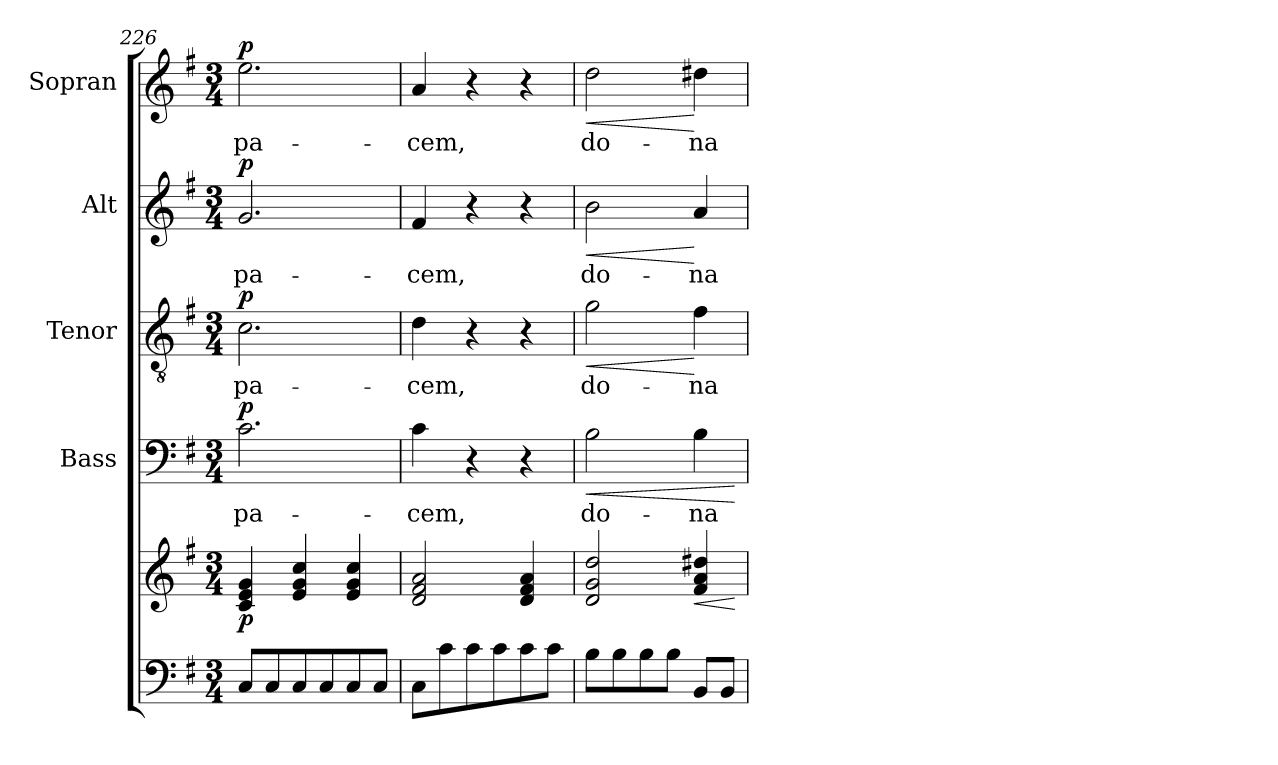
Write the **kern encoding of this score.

**kern	**kern	**dynam	**kern	**text	**dynam	**kern	**text	**dynam	**kern	**text	**dynam	**kern	**text	**dynam
*part5	*part5	*part5	*part4	*part4	*part4	*part3	*part3	*part3	*part2	*part2	*part2	*part1	*part1	*part1
*staff6	*staff5	*staff5/6	*staff4	*staff4	*staff4	*staff3	*staff3	*staff3	*staff2	*staff2	*staff2	*staff1	*staff1	*staff1
*	*	*	*I"Bass	*	*	*I"Tenor	*	*	*I"Alt	*	*	*I"Sopran	*	*
*	*	*	*I'B.	*	*	*I'T.	*	*	*I'A.	*	*	*I'S.	*	*
!!LO:PB:g=z
*clefF4	*clefG2	*	*clefF4	*	*	*clefGv2	*	*	*clefG2	*	*	*clefG2	*	*
*k[f#]	*k[f#]	*	*k[f#]	*	*	*k[f#]	*	*	*k[f#]	*	*	*k[f#]	*	*
*G:	*G:	*	*G:	*	*	*G:	*	*	*G:	*	*	*G:	*	*
*M3/4	*M3/4	*	*M3/4	*	*	*M3/4	*	*	*M3/4	*	*	*M3/4	*	*
=226	=226	=226	=226	=226	=226	=226	=226	=226	=226	=226	=226	=226	=226	=226
!	!	!LO:DY:b	!	!LO:LY:b	!LO:DY:a	!	!LO:LY:b	!LO:DY:a	!	!LO:LY:b	!LO:DY:a	!	!LO:LY:b	!LO:DY:a
8C/L	4c/ 4e/ 4g/	p	2.c\	pa-	p	2.c\	pa-	p	2.g/	pa-	p	2.ee\	pa-	p
8C/	.	.	.	.	.	.	.	.	.	.	.	.	.	.
8C/	4e/ 4g/ 4cc/	.	.	.	.	.	.	.	.	.	.	.	.	.
8C/	.	.	.	.	.	.	.	.	.	.	.	.	.	.
8C/	4e/ 4g/ 4cc/	.	.	.	.	.	.	.	.	.	.	.	.	.
8C/J	.	.	.	.	.	.	.	.	.	.	.	.	.	.
=227	=227	=227	=227	=227	=227	=227	=227	=227	=227	=227	=227	=227	=227	=227
!	!	!	!	!LO:LY:b	!	!	!LO:LY:b	!	!	!LO:LY:b	!	!	!LO:LY:b	!
8C\L	2d/ 2f#/ 2a/	.	4c\	-cem,	.	4d\	-cem,	.	4f#/	-cem,	.	4a/	-cem,	.
8c\	.	.	.	.	.	.	.	.	.	.	.	.	.	.
8c\	.	.	4r	.	.	4r	.	.	4r	.	.	4r	.	.
8c\	.	.	.	.	.	.	.	.	.	.	.	.	.	.
8c\	4d/ 4f#/ 4a/	.	4r	.	.	4r	.	.	4r	.	.	4r	.	.
8c\J	.	.	.	.	.	.	.	.	.	.	.	.	.	.
=228	=228	=228	=228	=228	=228	=228	=228	=228	=228	=228	=228	=228	=228	=228
!	!	!	!	!LO:LY:b	!LO:HP:b	!	!LO:LY:b	!LO:HP:b	!	!LO:LY:b	!LO:HP:b	!	!LO:LY:b	!LO:HP:b
8B\L	2d/ 2g/ 2dd/	.	2B\	do-	<	2g\	do-	<	2b\	do-	<	2dd\	do-	<
8B\	.	.	.	.	.	.	.	.	.	.	.	.	.	.
8B\	.	.	.	.	.	.	.	.	.	.	.	.	.	.
8B\J	.	.	.	.	.	.	.	.	.	.	.	.	.	.
!	!	!LO:HP:b	!	!LO:LY:b	!	!	!LO:LY:b	!	!	!LO:LY:b	!	!	!LO:LY:b	!
8BB/L	4f#/ 4a/ 4dd#X/	<	4B\	-na	.	4f#\	-na	[	4a/	-na	[	4dd#X\	-na	[
8BB/J	.	.	.	.	.	.	.	.	.	.	.	.	.	.
.	.	[	.	.	[	.	.	.	.	.	.	.	.	.
=	=	=	=	=	=	=	=	=	=	=	=	=	=	=
*-	*-	*-	*-	*-	*-	*-	*-	*-	*-	*-	*-	*-	*-	*-
